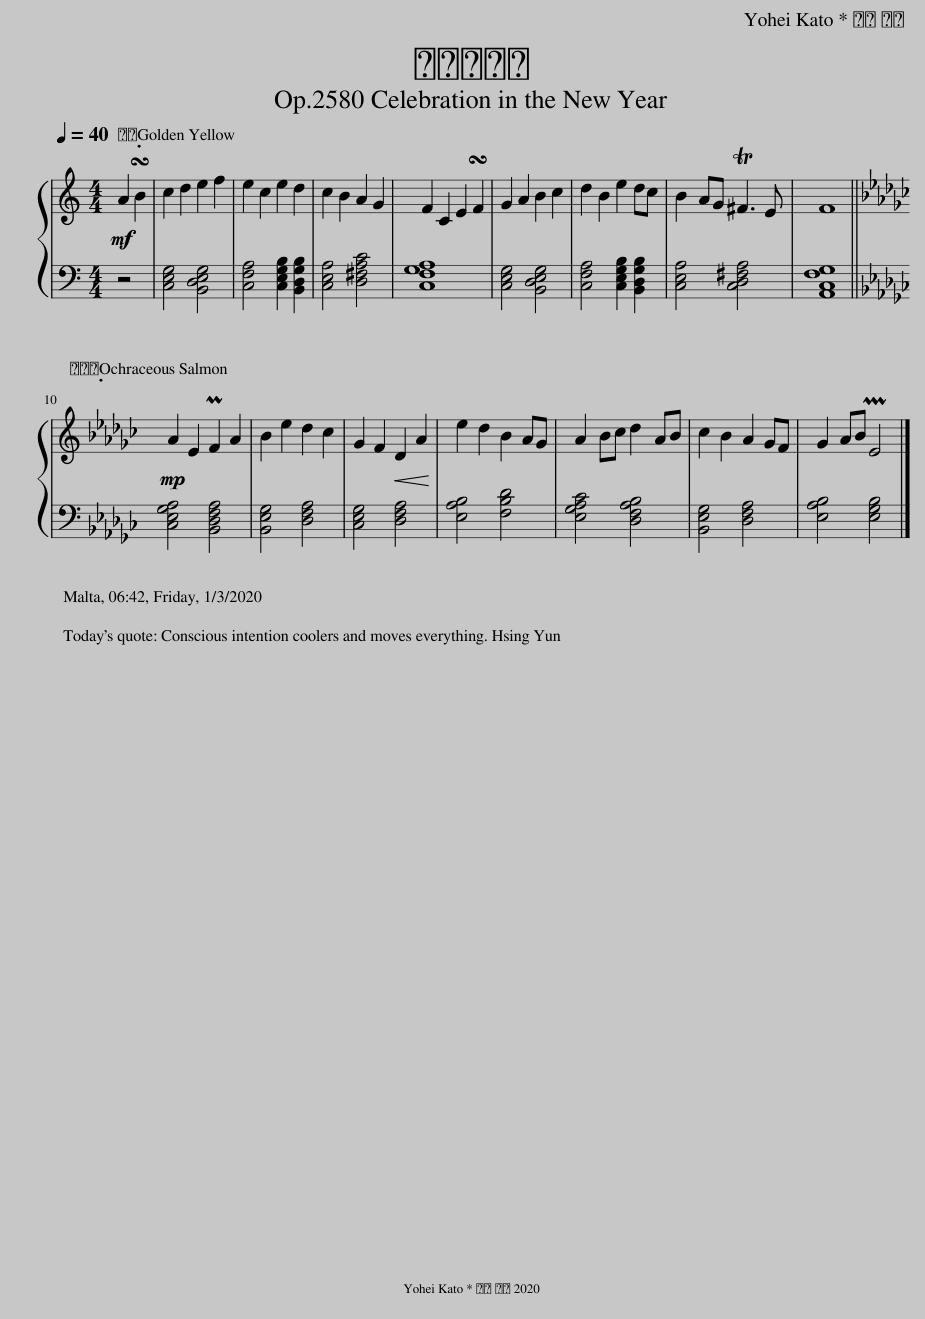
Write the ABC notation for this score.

X:1
%%score { 1 | 2 }
L:1/8
Q:1/4=40
M:4/4
I:linebreak $
K:C
V:1 treble
V:2 bass
V:1
!mf! A2 !turn!B2 | c2 d2 e2 f2 | e2 c2 e2 d2 | c2 B2 A2 G2 | F2 C2 E2 !turn!F2 | %5
 G2 A2 B2 c2 | d2 B2 e2 dc | B2 AG T^F3 E | F8 ||$[K:Gb]!mp! A2 E2 PF2 A2 | %10
 B2 e2 d2 c2 | G2 F2!<(! D2 A2!<)! | e2 d2 B2 AG | A2 Bc d2 AB | c2 B2 A2 GF | %15
 G2 AB PE4 |] %16
V:2
 z4 | [C,E,G,]4 [B,,D,E,G,]4 | [C,F,A,]4 [C,E,G,B,]2 [B,,D,G,B,]2 | [C,E,A,]4 [D,^F,A,C]4 | [C,F,G,A,]8 | %5
 [C,E,G,]4 [B,,D,E,G,]4 | [C,F,A,]4 [C,E,G,B,]2 [B,,D,G,B,]2 | [C,E,A,]4 [C,D,^F,A,]4 | [A,,C,F,G,]8 ||$[K:Gb] [C,E,G,A,]4 [B,,D,F,A,]4 | %10
 [B,,E,G,]4 [D,F,A,]4 | [C,E,G,]4 [D,F,A,]4 | [E,A,B,]4 [F,B,D]4 | [E,G,A,C]4 [D,F,A,B,]4 | [B,,E,G,]4 [D,F,A,]4 | %15
 [E,A,B,]4 [E,G,B,]4 |] %16
